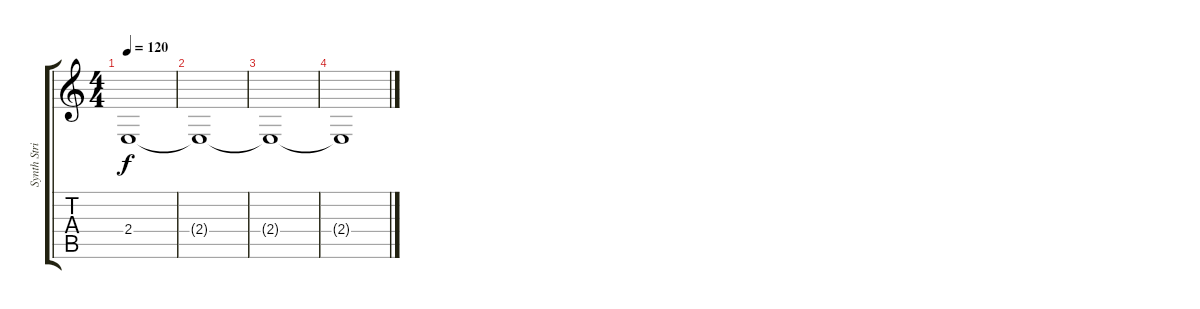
\track ("Synth Strings" "Synth Stri") {instrument stringensemble2}
\staff {score tabs}
\tuning (E4 B3 G3 D3 A2 E2) {hide}
\ts (4 4)
\tempo 120
\clef g2
\ks c
2.4{t}.1{dy f} |
2.4{t}.1 |
2.4{t}.1 |
2.4{t}.1
